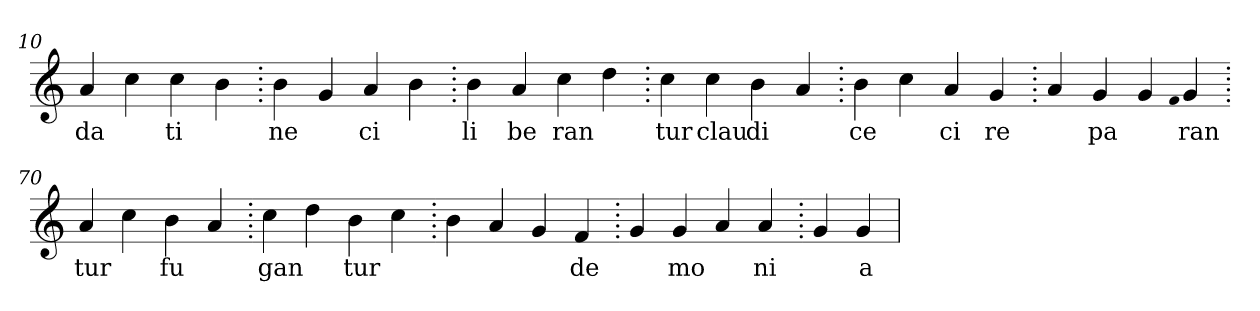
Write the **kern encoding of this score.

**kern	**text
*part1	*part1
*staff1	*staff1
*clefG2	*
=10.	=10.
4a	da
4cc	.
4cc	ti
4b	.
=20.	=20.
4b	ne
4g	.
4a	ci
4b	.
=30.	=30.
4b	li
4a	be
4cc	ran
4dd	.
=40.	=40.
4cc	tur
4cc	clau
4b	di
4a	.
=50.	=50.
4b	ce
4cc	.
4a	ci
4g	re
=60.	=60.
4a	.
4g	pa
4g	.
qqf	.
4g	ran
=70.	=70.
4a	tur
4cc	.
4b	fu
4a	.
=80.	=80.
4cc	gan
4dd	.
4b	tur
4cc	.
=90.	=90.
4b	.
4a	.
4g	.
4f	de
=100.	=100.
4g	.
4g	mo
4a	.
4a	ni
=110.	=110.
4g	.
4g	a
=	=
*-	*-
